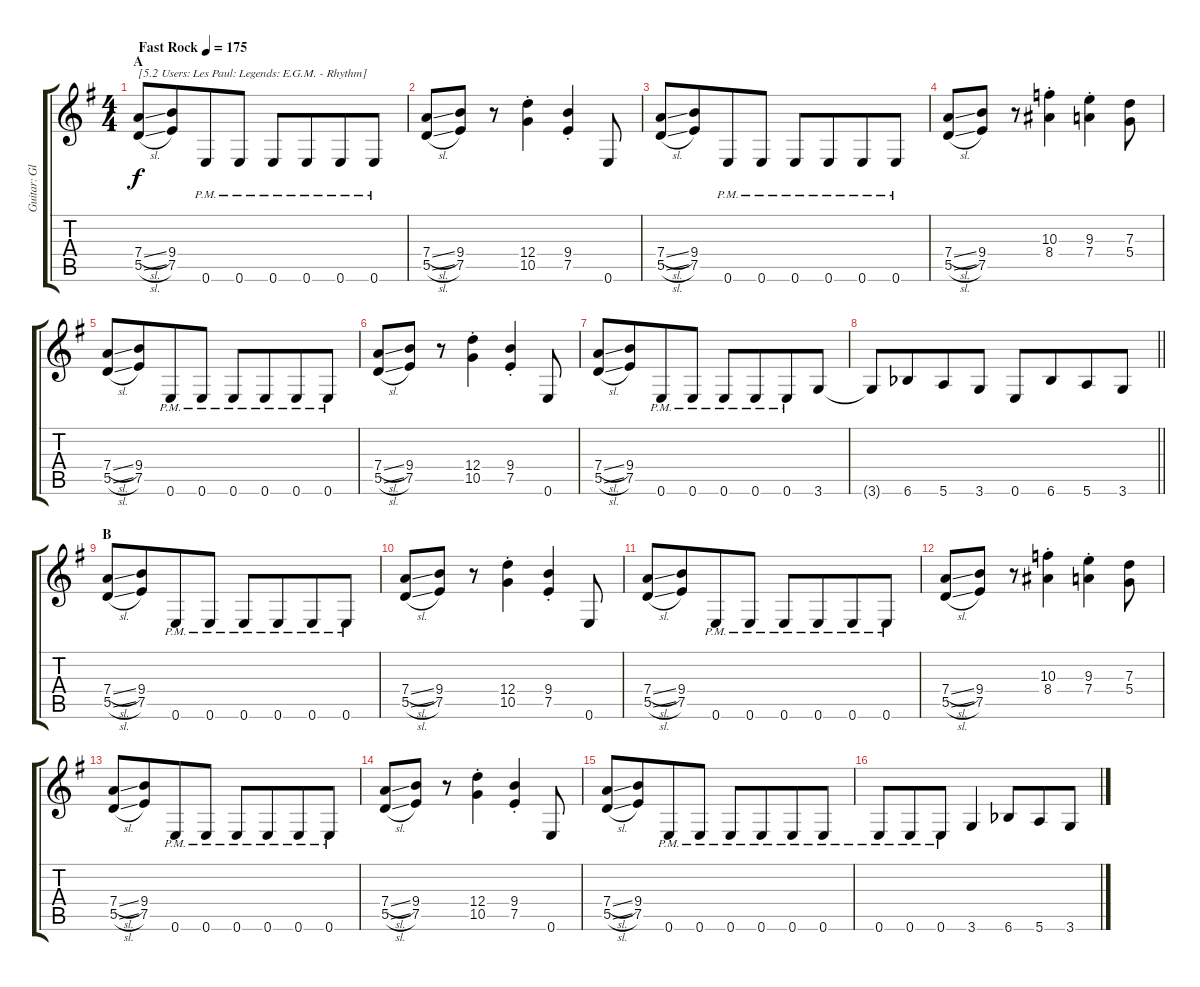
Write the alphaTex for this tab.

\track ("Guitar: Glenn" "Guitar: Gl") {instrument distortionguitar}
\staff {score tabs}
\tuning (E4 B3 G3 D3 A2 E2) {hide}
\ts (4 4)
\section ("" "A")
\tempo (175 "Fast Rock")
\clef g2
\ks g
(7.4{sl} 5.5{sl}).8{txt "[5.2 Users: Les Paul: Legends: E.G.M. - Rhythm]" dy f instrument distortionguitar} (9.4 7.5).8{beam merge} 0.6{pm}.8 0.6{pm}.8{beam split} 0.6{pm}.8{beam merge} 0.6{pm}.8{beam merge} 0.6{pm}.8 0.6{pm}.8 |
(7.4{sl} 5.5{sl}).8 (9.4 7.5).8 r.8 (12.4{st} 10.5{st}).4 (9.4{st} 7.5{st}).4 0.6.8 |
(7.4{sl} 5.5{sl}).8 (9.4 7.5).8{beam merge} 0.6{pm}.8 0.6{pm}.8{beam split} 0.6{pm}.8{beam merge} 0.6{pm}.8{beam merge} 0.6{pm}.8 0.6{pm}.8 |
(7.4{sl} 5.5{sl}).8 (9.4 7.5).8 r.8 (10.3{st} 8.4{st}).4 (9.3{st} 7.4{st}).4 (7.3 5.4).8 |
(7.4{sl} 5.5{sl}).8 (9.4 7.5).8{beam merge} 0.6{pm}.8 0.6{pm}.8{beam split} 0.6{pm}.8{beam merge} 0.6{pm}.8{beam merge} 0.6{pm}.8 0.6{pm}.8 |
(7.4{sl} 5.5{sl}).8 (9.4 7.5).8 r.8 (12.4{st} 10.5{st}).4 (9.4{st} 7.5{st}).4 0.6.8 |
(7.4{sl} 5.5{sl}).8 (9.4 7.5).8{beam merge} 0.6{pm}.8 0.6{pm}.8{beam split} 0.6{pm}.8{beam merge} 0.6{pm}.8{beam merge} 0.6{pm}.8 3.6.8 |
\barLineRight lightlight
3.6{t}.8 6.6{acc b}.8{beam merge} 5.6.8 3.6.8 0.6.8 6.6{acc b}.8{beam merge} 5.6.8 3.6.8 |
\section ("" "B")
(7.4{sl} 5.5{sl}).8 (9.4 7.5).8{beam merge} 0.6{pm}.8 0.6{pm}.8{beam split} 0.6{pm}.8{beam merge} 0.6{pm}.8{beam merge} 0.6{pm}.8 0.6{pm}.8 |
(7.4{sl} 5.5{sl}).8 (9.4 7.5).8 r.8 (12.4{st} 10.5{st}).4 (9.4{st} 7.5{st}).4 0.6.8 |
(7.4{sl} 5.5{sl}).8 (9.4 7.5).8{beam merge} 0.6{pm}.8 0.6{pm}.8{beam split} 0.6{pm}.8{beam merge} 0.6{pm}.8{beam merge} 0.6{pm}.8 0.6{pm}.8 |
(7.4{sl} 5.5{sl}).8 (9.4 7.5).8 r.8 (10.3{st} 8.4{st}).4 (9.3{st} 7.4{st}).4 (7.3 5.4).8 |
(7.4{sl} 5.5{sl}).8 (9.4 7.5).8{beam merge} 0.6{pm}.8 0.6{pm}.8{beam split} 0.6{pm}.8{beam merge} 0.6{pm}.8{beam merge} 0.6{pm}.8 0.6{pm}.8 |
(7.4{sl} 5.5{sl}).8 (9.4 7.5).8 r.8 (12.4{st} 10.5{st}).4 (9.4{st} 7.5{st}).4 0.6.8 |
(7.4{sl} 5.5{sl}).8 (9.4 7.5).8{beam merge} 0.6{pm}.8 0.6{pm}.8{beam split} 0.6{pm}.8{beam merge} 0.6{pm}.8{beam merge} 0.6{pm}.8 0.6{pm}.8 |
0.6{pm}.8 0.6{pm}.8{beam merge} 0.6{pm}.8 3.6.4 6.6{acc b}.8{beam merge} 5.6.8 3.6.8
